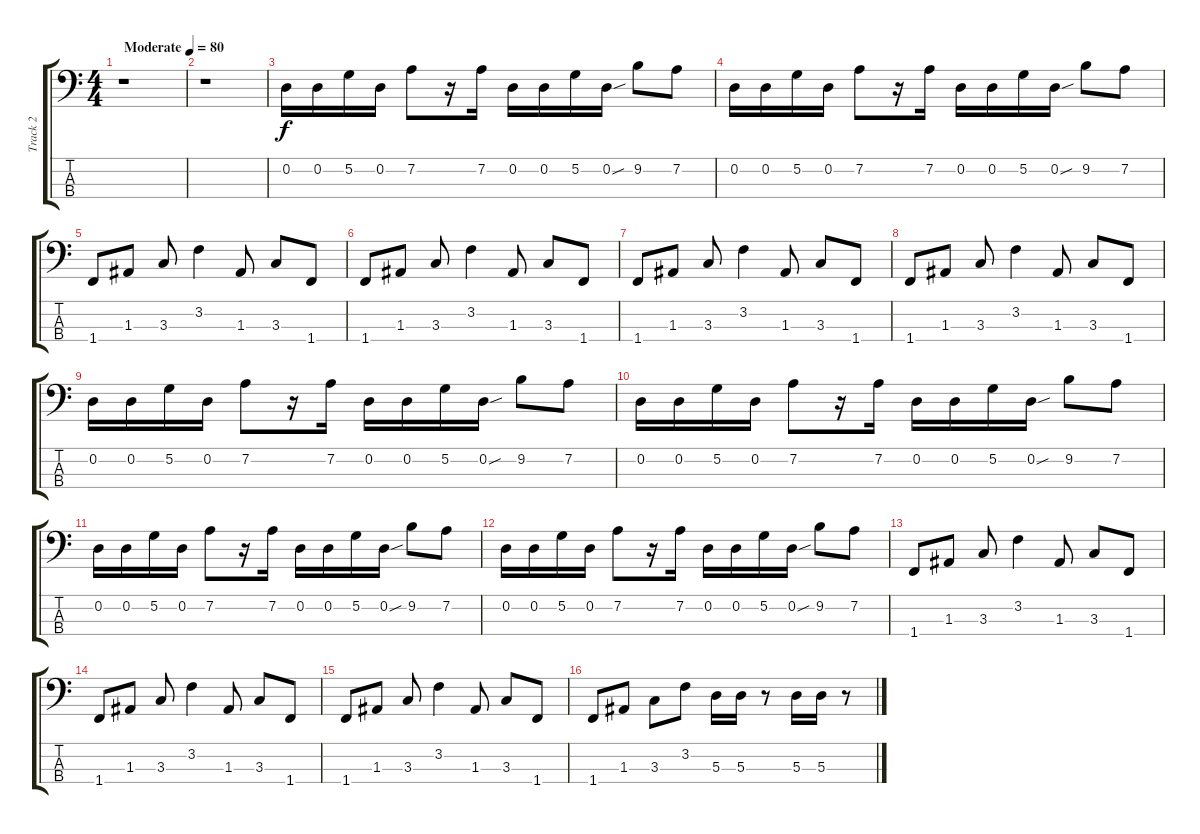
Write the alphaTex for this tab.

\track ("Track 2" "Track 2") {instrument electricbasspick}
\staff {score tabs}
\tuning (G2 D2 A1 E1) {hide}
\ts (4 4)
\tempo (80 "Moderate")
\clef f4
\ks c
r.1{dy f instrument electricbasspick} |
r.1 |
0.2.16 0.2.16 5.2.16 0.2.16 7.2.8 r.16 7.2.16 0.2.16 0.2.16 5.2.16 0.2{sou}.16 9.2.8 7.2.8 |
0.2.16 0.2.16 5.2.16 0.2.16 7.2.8 r.16 7.2.16 0.2.16 0.2.16 5.2.16 0.2{sou}.16 9.2.8 7.2.8 |
1.4.8 1.3.8 3.3.8 3.2.4 1.3.8 3.3.8 1.4.8 |
1.4.8 1.3.8 3.3.8 3.2.4 1.3.8 3.3.8 1.4.8 |
1.4.8 1.3.8 3.3.8 3.2.4 1.3.8 3.3.8 1.4.8 |
1.4.8 1.3.8 3.3.8 3.2.4 1.3.8 3.3.8 1.4.8 |
0.2.16 0.2.16 5.2.16 0.2.16 7.2.8 r.16 7.2.16 0.2.16 0.2.16 5.2.16 0.2{sou}.16 9.2.8 7.2.8 |
0.2.16 0.2.16 5.2.16 0.2.16 7.2.8 r.16 7.2.16 0.2.16 0.2.16 5.2.16 0.2{sou}.16 9.2.8 7.2.8 |
0.2.16 0.2.16 5.2.16 0.2.16 7.2.8 r.16 7.2.16 0.2.16 0.2.16 5.2.16 0.2{sou}.16 9.2.8 7.2.8 |
0.2.16 0.2.16 5.2.16 0.2.16 7.2.8 r.16 7.2.16 0.2.16 0.2.16 5.2.16 0.2{sou}.16 9.2.8 7.2.8 |
1.4.8 1.3.8 3.3.8 3.2.4 1.3.8 3.3.8 1.4.8 |
1.4.8 1.3.8 3.3.8 3.2.4 1.3.8 3.3.8 1.4.8 |
1.4.8 1.3.8 3.3.8 3.2.4 1.3.8 3.3.8 1.4.8 |
1.4.8 1.3.8 3.3.8 3.2.8 5.3.16 5.3.16 r.8 5.3.16 5.3.16 r.8
